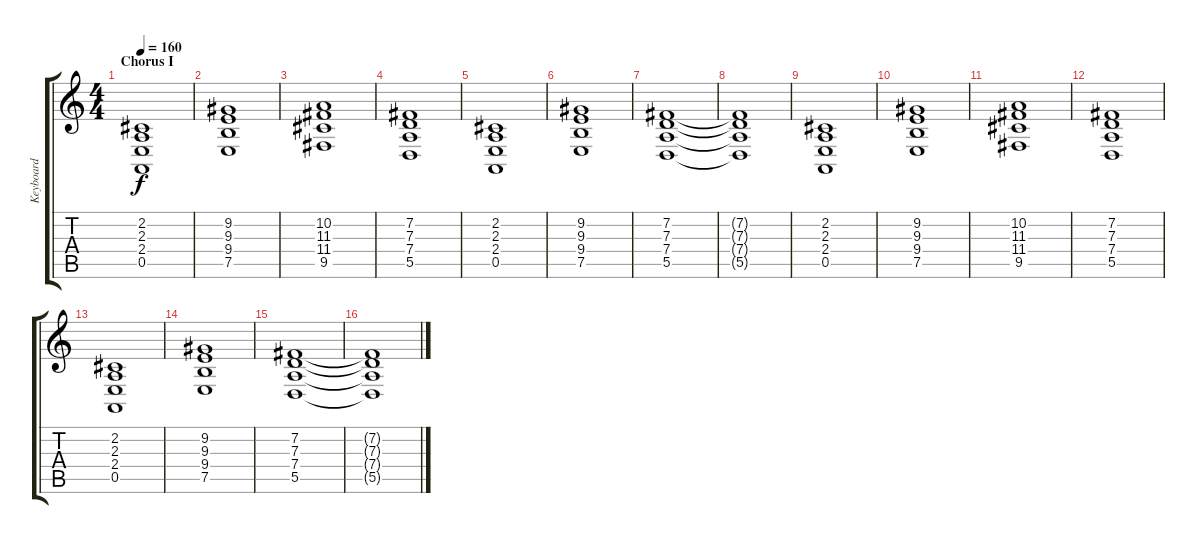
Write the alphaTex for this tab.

\track ("Keyboard" "Keyboard") {instrument reedorgan}
\staff {score tabs}
\tuning (E4 B3 G3 D3 A2 E2) {hide}
\ts (4 4)
\section ("" "Chorus I")
\tempo 160
\clef g2
\ks c
(2.2 2.3 2.4 0.5).1{dy f volume 10 instrument stringensemble1} |
(9.2 9.3 9.4 7.5).1 |
(10.2 11.3 11.4 9.5).1 |
(7.2 7.3 7.4 5.5).1 |
(2.2 2.3 2.4 0.5).1 |
(9.2 9.3 9.4 7.5).1 |
(7.2 7.3 7.4 5.5).1 |
(7.2{t} 7.3{t} 7.4{t} 5.5{t}).1 |
(2.2 2.3 2.4 0.5).1{volume 10 instrument stringensemble1} |
(9.2 9.3 9.4 7.5).1 |
(10.2 11.3 11.4 9.5).1 |
(7.2 7.3 7.4 5.5).1 |
(2.2 2.3 2.4 0.5).1 |
(9.2 9.3 9.4 7.5).1 |
(7.2 7.3 7.4 5.5).1 |
(7.2{t} 7.3{t} 7.4{t} 5.5{t}).1
